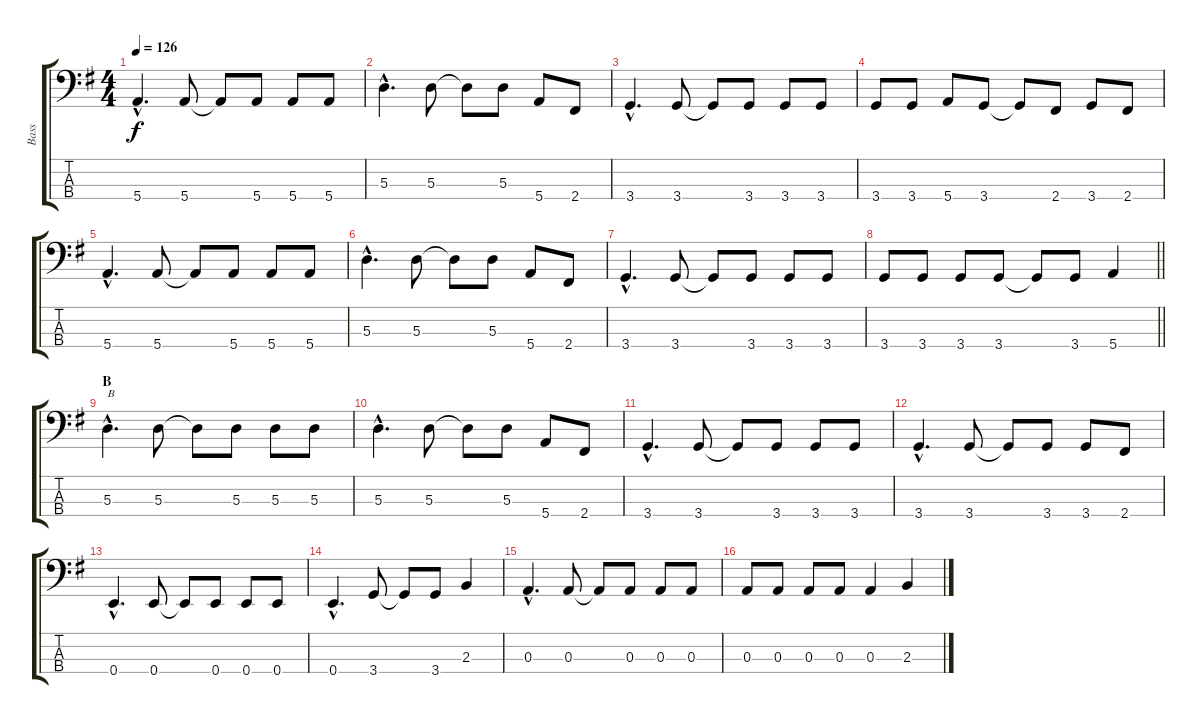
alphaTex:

\track ("Bass" "Bass") {instrument electricbasspick}
\staff {score tabs}
\tuning (G2 D2 A1 E1) {hide}
\ts (4 4)
\tempo 126
\clef f4
\ks g
5.4{hac}.4{d dy f} 5.4.8 5.4{t}.8 5.4.8 5.4.8 5.4.8 |
5.3{hac}.4{d} 5.3.8 5.3{t}.8 5.3.8 5.4.8 2.4.8 |
3.4{hac}.4{d} 3.4.8 3.4{t}.8 3.4.8 3.4.8 3.4.8 |
3.4.8 3.4.8 5.4.8 3.4.8 3.4{t}.8 2.4.8 3.4.8 2.4.8 |
5.4{hac}.4{d} 5.4.8 5.4{t}.8 5.4.8 5.4.8 5.4.8 |
5.3{hac}.4{d} 5.3.8 5.3{t}.8 5.3.8 5.4.8 2.4.8 |
3.4{hac}.4{d} 3.4.8 3.4{t}.8 3.4.8 3.4.8 3.4.8 |
\barLineRight lightlight
3.4.8 3.4.8 3.4.8 3.4.8 3.4{t}.8 3.4.8 5.4.4 |
\section ("" "B")
5.3{hac}.4{d txt "B"} 5.3.8 5.3{t}.8 5.3.8 5.3.8 5.3.8 |
5.3{hac}.4{d} 5.3.8 5.3{t}.8 5.3.8 5.4.8 2.4.8 |
3.4{hac}.4{d} 3.4.8 3.4{t}.8 3.4.8 3.4.8 3.4.8 |
3.4{hac}.4{d} 3.4.8 3.4{t}.8 3.4.8 3.4.8 2.4.8 |
0.4{hac}.4{d} 0.4.8 0.4{t}.8 0.4.8 0.4.8 0.4.8 |
0.4{hac}.4{d} 3.4.8 3.4{t}.8 3.4.8 2.3.4 |
0.3{hac}.4{d} 0.3.8 0.3{t}.8 0.3.8 0.3.8 0.3.8 |
0.3.8 0.3.8 0.3.8 0.3.8 0.3.4 2.3.4
